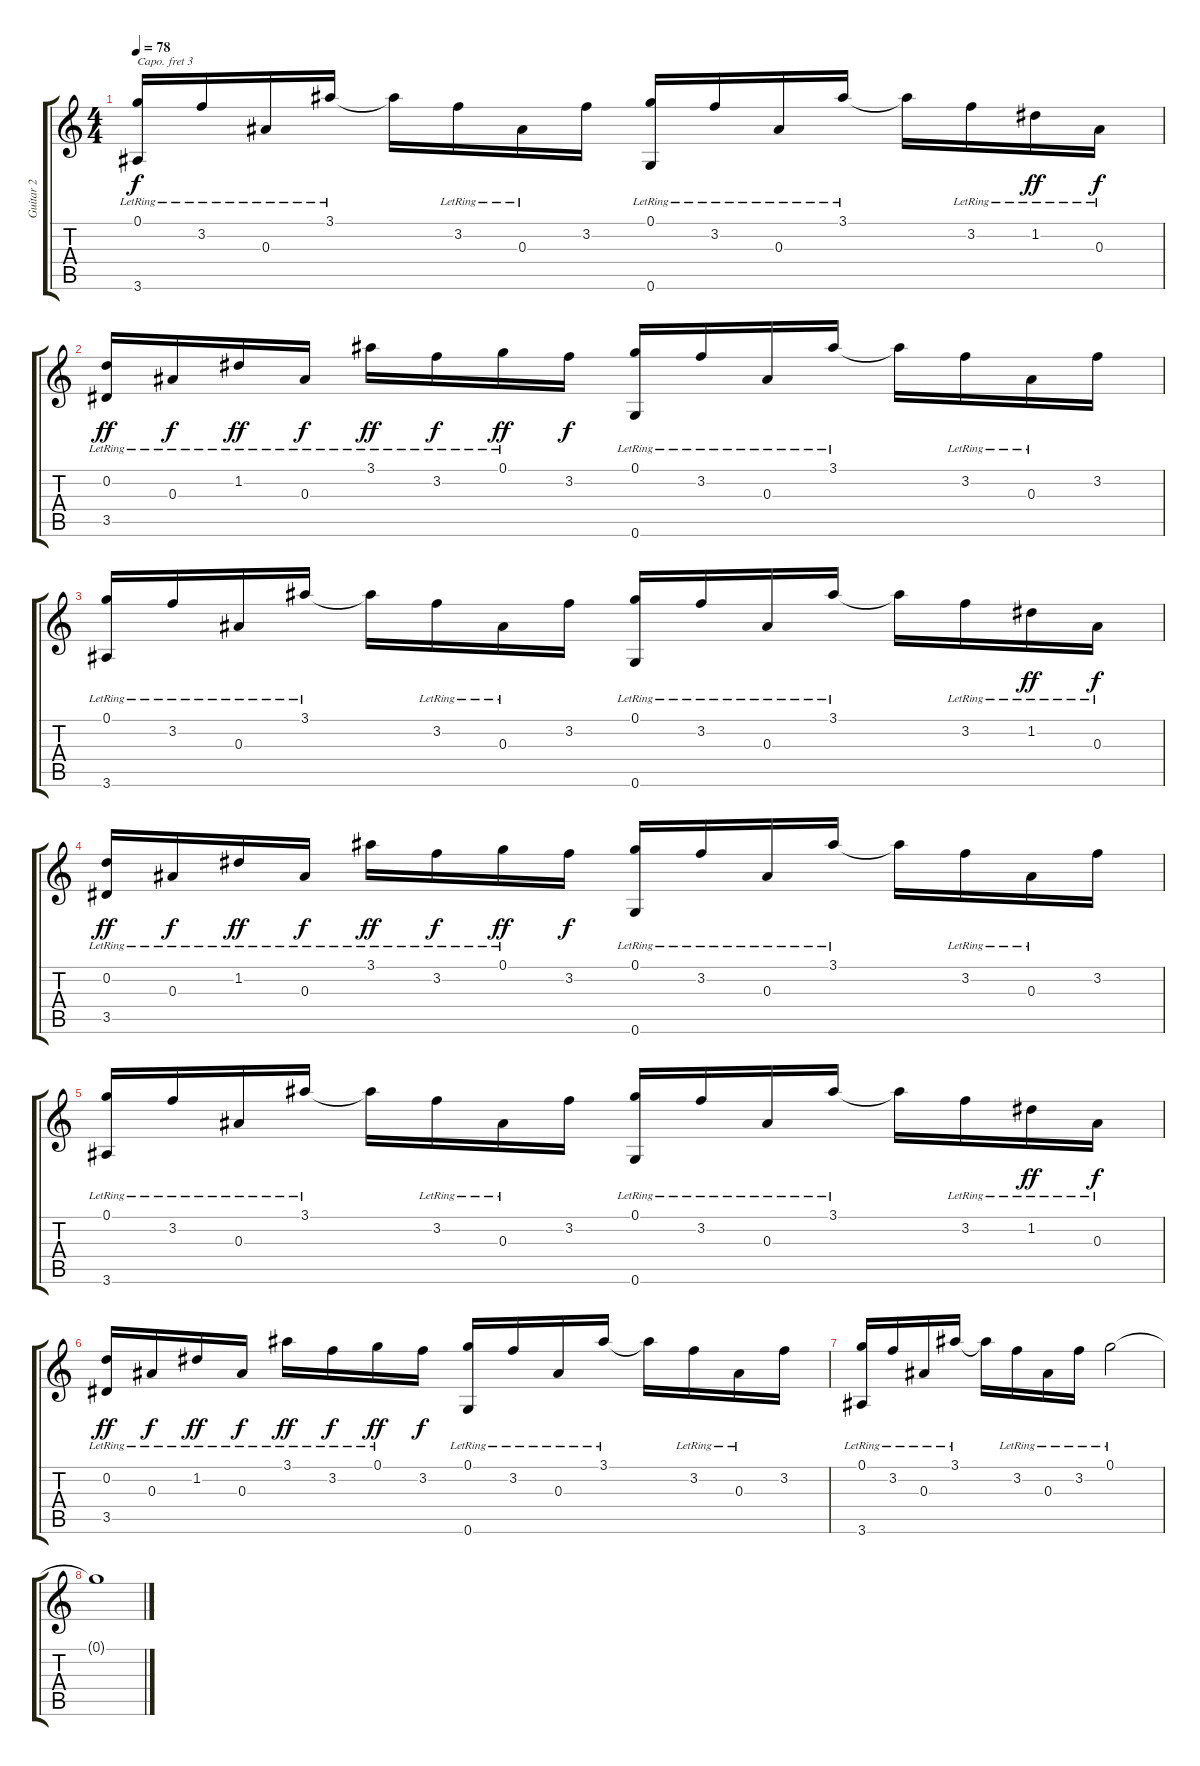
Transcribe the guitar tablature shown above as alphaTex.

\track ("Guitar 2" "Guitar 2") {instrument acousticguitarsteel}
\staff {score tabs}
\capo 3
\tuning (E4 B3 G3 D3 A2 E2) {hide}
\ts (4 4)
\tempo 78
\clef g2
\ks c
(0.1{lr} 3.6{lr}).16{dy f} 3.2{lr}.16 0.3{lr}.16 3.1{lr}.16 3.1{t}.16 3.2{lr}.16 0.3{lr}.16 3.2.16 (0.1{lr} 0.6{lr}).16 3.2{lr}.16 0.3{lr}.16 3.1{lr}.16 3.1{t}.16 3.2{lr}.16 1.2{lr}.16{dy ff} 0.3{lr}.16{dy f} |
(0.2{lr} 3.5{lr}).16{dy ff} 0.3{lr}.16{dy f} 1.2{lr}.16{dy ff} 0.3{lr}.16{dy f} 3.1{lr}.16{dy ff} 3.2{lr}.16{dy f} 0.1{lr}.16{dy ff} 3.2.16{dy f} (0.1{lr} 0.6{lr}).16 3.2{lr}.16 0.3{lr}.16 3.1{lr}.16 3.1{t}.16 3.2{lr}.16 0.3{lr}.16 3.2.16 |
(0.1{lr} 3.6{lr}).16 3.2{lr}.16 0.3{lr}.16 3.1{lr}.16 3.1{t}.16 3.2{lr}.16 0.3{lr}.16 3.2.16 (0.1{lr} 0.6{lr}).16 3.2{lr}.16 0.3{lr}.16 3.1{lr}.16 3.1{t}.16 3.2{lr}.16 1.2{lr}.16{dy ff} 0.3{lr}.16{dy f} |
(0.2{lr} 3.5{lr}).16{dy ff} 0.3{lr}.16{dy f} 1.2{lr}.16{dy ff} 0.3{lr}.16{dy f} 3.1{lr}.16{dy ff} 3.2{lr}.16{dy f} 0.1{lr}.16{dy ff} 3.2.16{dy f} (0.1{lr} 0.6{lr}).16 3.2{lr}.16 0.3{lr}.16 3.1{lr}.16 3.1{t}.16 3.2{lr}.16 0.3{lr}.16 3.2.16 |
(0.1{lr} 3.6{lr}).16 3.2{lr}.16 0.3{lr}.16 3.1{lr}.16 3.1{t}.16 3.2{lr}.16 0.3{lr}.16 3.2.16 (0.1{lr} 0.6{lr}).16 3.2{lr}.16 0.3{lr}.16 3.1{lr}.16 3.1{t}.16 3.2{lr}.16 1.2{lr}.16{dy ff} 0.3{lr}.16{dy f} |
(0.2{lr} 3.5{lr}).16{dy ff} 0.3{lr}.16{dy f} 1.2{lr}.16{dy ff} 0.3{lr}.16{dy f} 3.1{lr}.16{dy ff} 3.2{lr}.16{dy f} 0.1{lr}.16{dy ff} 3.2.16{dy f} (0.1{lr} 0.6{lr}).16 3.2{lr}.16 0.3{lr}.16 3.1{lr}.16 3.1{t}.16 3.2{lr}.16 0.3{lr}.16 3.2.16 |
(0.1{lr} 3.6{lr}).16 3.2{lr}.16 0.3{lr}.16 3.1{lr}.16 3.1{t}.16 3.2{lr}.16 0.3{lr}.16 3.2{lr}.16 0.1{lr}.2 |
0.1{t}.1
